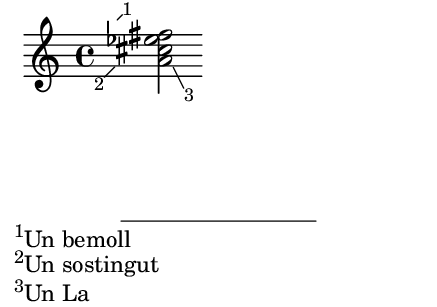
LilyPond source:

%% Generated by lilypond-book
%% Options: [exampleindent=10.16\mm,indent=0\mm,line-width=160\mm,papersize="a8landscape",quote]
\include "lilypond-book-preamble.ly"


% ****************************************************************
% Start cut-&-pastable-section
% ****************************************************************

#(ly:set-option 'eps-box-padding 3.000000)



\paper {
  #(set-paper-size "a8landscape")
  indent = 0\mm
  line-width = 160\mm
  % offset the left padding, also add 1mm as lilypond creates cropped
  % images with a little space on the right
  line-width = #(- line-width (* mm  3.000000) (* mm 1))
  line-width = 160\mm - 2.0 * 10.16\mm
  % offset the left padding, also add 1mm as lilypond creates cropped
  % images with a little space on the right
  line-width = #(- line-width (* mm  3.000000) (* mm 1))
}

\layout {
  
}




% ****************************************************************
% ly snippet:
% ****************************************************************
\sourcefileline 1569
\book {
  \header { tagline = ##f }
  \relative c'' {
    < \footnote #'(1 . -2) "Un La" a
      \single \footnote #'(-1 . -1) "Un sostingut" Accidental
      cis
      \single \footnote #'(0.5 . 0.5) "Un bemoll" Accidental
      ees fis
    >2
  }
}



% ****************************************************************
% end ly snippet
% ****************************************************************
